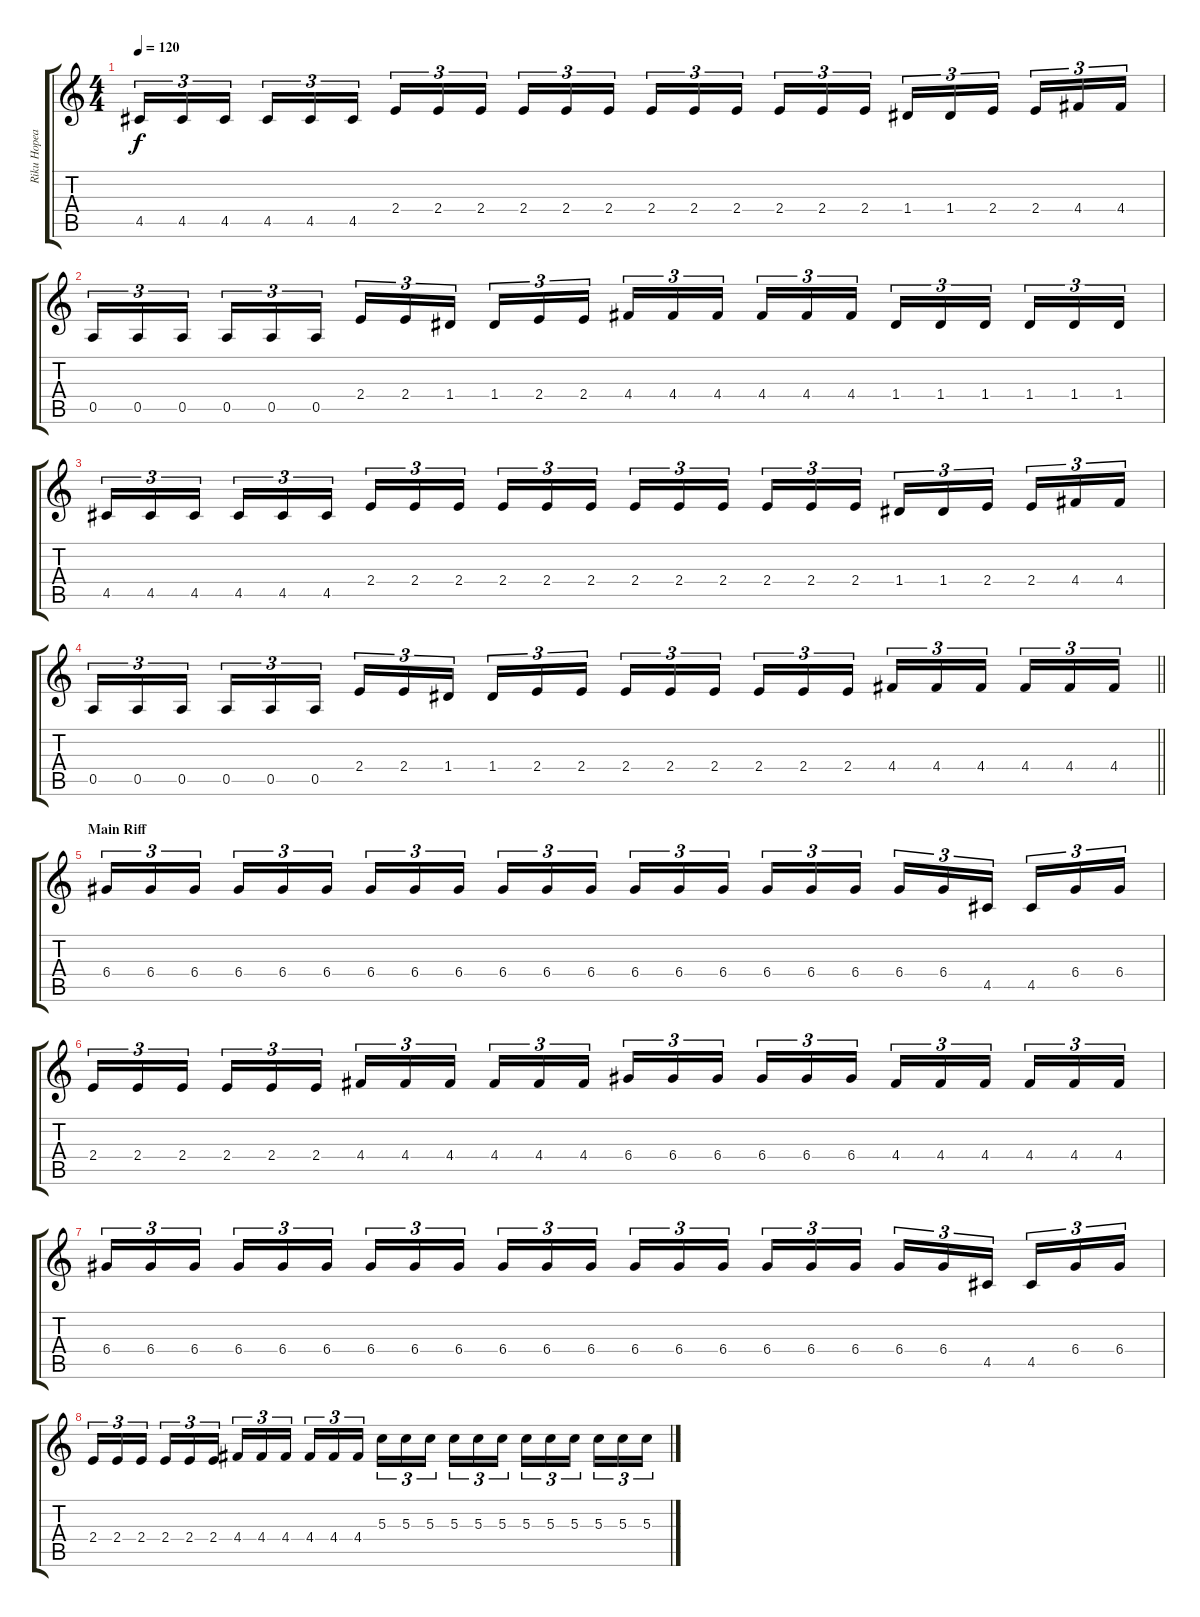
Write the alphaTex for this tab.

\track ("Riku Hopeakoski" "Riku Hopea") {instrument distortionguitar}
\staff {score tabs}
\tuning (E4 B3 G3 D3 A2 E2) {hide}
\ts (4 4)
\tempo 120
\clef g2
\ks c
4.5.16{tu (3 2) dy f} 4.5.16{tu (3 2)} 4.5.16{tu (3 2) beam splitsecondary} 4.5.16{tu (3 2)} 4.5.16{tu (3 2)} 4.5.16{tu (3 2)} 2.4.16{tu (3 2)} 2.4.16{tu (3 2)} 2.4.16{tu (3 2) beam splitsecondary} 2.4.16{tu (3 2)} 2.4.16{tu (3 2)} 2.4.16{tu (3 2)} 2.4.16{tu (3 2)} 2.4.16{tu (3 2)} 2.4.16{tu (3 2) beam splitsecondary} 2.4.16{tu (3 2)} 2.4.16{tu (3 2)} 2.4.16{tu (3 2)} 1.4.16{tu (3 2)} 1.4.16{tu (3 2)} 2.4.16{tu (3 2) beam splitsecondary} 2.4.16{tu (3 2)} 4.4.16{tu (3 2)} 4.4.16{tu (3 2)} |
0.5.16{tu (3 2)} 0.5.16{tu (3 2)} 0.5.16{tu (3 2) beam splitsecondary} 0.5.16{tu (3 2)} 0.5.16{tu (3 2)} 0.5.16{tu (3 2)} 2.4.16{tu (3 2)} 2.4.16{tu (3 2)} 1.4.16{tu (3 2) beam splitsecondary} 1.4.16{tu (3 2)} 2.4.16{tu (3 2)} 2.4.16{tu (3 2)} 4.4.16{tu (3 2)} 4.4.16{tu (3 2)} 4.4.16{tu (3 2) beam splitsecondary} 4.4.16{tu (3 2)} 4.4.16{tu (3 2)} 4.4.16{tu (3 2)} 1.4.16{tu (3 2)} 1.4.16{tu (3 2)} 1.4.16{tu (3 2) beam splitsecondary} 1.4.16{tu (3 2)} 1.4.16{tu (3 2)} 1.4.16{tu (3 2)} |
4.5.16{tu (3 2)} 4.5.16{tu (3 2)} 4.5.16{tu (3 2) beam splitsecondary} 4.5.16{tu (3 2)} 4.5.16{tu (3 2)} 4.5.16{tu (3 2)} 2.4.16{tu (3 2)} 2.4.16{tu (3 2)} 2.4.16{tu (3 2) beam splitsecondary} 2.4.16{tu (3 2)} 2.4.16{tu (3 2)} 2.4.16{tu (3 2)} 2.4.16{tu (3 2)} 2.4.16{tu (3 2)} 2.4.16{tu (3 2) beam splitsecondary} 2.4.16{tu (3 2)} 2.4.16{tu (3 2)} 2.4.16{tu (3 2)} 1.4.16{tu (3 2)} 1.4.16{tu (3 2)} 2.4.16{tu (3 2) beam splitsecondary} 2.4.16{tu (3 2)} 4.4.16{tu (3 2)} 4.4.16{tu (3 2)} |
\barLineRight lightlight
0.5.16{tu (3 2)} 0.5.16{tu (3 2)} 0.5.16{tu (3 2) beam splitsecondary} 0.5.16{tu (3 2)} 0.5.16{tu (3 2)} 0.5.16{tu (3 2)} 2.4.16{tu (3 2)} 2.4.16{tu (3 2)} 1.4.16{tu (3 2) beam splitsecondary} 1.4.16{tu (3 2)} 2.4.16{tu (3 2)} 2.4.16{tu (3 2)} 2.4.16{tu (3 2)} 2.4.16{tu (3 2)} 2.4.16{tu (3 2) beam splitsecondary} 2.4.16{tu (3 2)} 2.4.16{tu (3 2)} 2.4.16{tu (3 2)} 4.4.16{tu (3 2)} 4.4.16{tu (3 2)} 4.4.16{tu (3 2) beam splitsecondary} 4.4.16{tu (3 2)} 4.4.16{tu (3 2)} 4.4.16{tu (3 2)} |
\section ("" "Main Riff")
6.4.16{tu (3 2)} 6.4.16{tu (3 2)} 6.4.16{tu (3 2) beam splitsecondary} 6.4.16{tu (3 2)} 6.4.16{tu (3 2)} 6.4.16{tu (3 2)} 6.4.16{tu (3 2)} 6.4.16{tu (3 2)} 6.4.16{tu (3 2) beam splitsecondary} 6.4.16{tu (3 2)} 6.4.16{tu (3 2)} 6.4.16{tu (3 2)} 6.4.16{tu (3 2)} 6.4.16{tu (3 2)} 6.4.16{tu (3 2) beam splitsecondary} 6.4.16{tu (3 2)} 6.4.16{tu (3 2)} 6.4.16{tu (3 2)} 6.4.16{tu (3 2)} 6.4.16{tu (3 2)} 4.5.16{tu (3 2) beam splitsecondary} 4.5.16{tu (3 2)} 6.4.16{tu (3 2)} 6.4.16{tu (3 2)} |
2.4.16{tu (3 2)} 2.4.16{tu (3 2)} 2.4.16{tu (3 2) beam splitsecondary} 2.4.16{tu (3 2)} 2.4.16{tu (3 2)} 2.4.16{tu (3 2)} 4.4.16{tu (3 2)} 4.4.16{tu (3 2)} 4.4.16{tu (3 2) beam splitsecondary} 4.4.16{tu (3 2)} 4.4.16{tu (3 2)} 4.4.16{tu (3 2)} 6.4.16{tu (3 2)} 6.4.16{tu (3 2)} 6.4.16{tu (3 2) beam splitsecondary} 6.4.16{tu (3 2)} 6.4.16{tu (3 2)} 6.4.16{tu (3 2)} 4.4.16{tu (3 2)} 4.4.16{tu (3 2)} 4.4.16{tu (3 2) beam splitsecondary} 4.4.16{tu (3 2)} 4.4.16{tu (3 2)} 4.4.16{tu (3 2)} |
6.4.16{tu (3 2)} 6.4.16{tu (3 2)} 6.4.16{tu (3 2) beam splitsecondary} 6.4.16{tu (3 2)} 6.4.16{tu (3 2)} 6.4.16{tu (3 2)} 6.4.16{tu (3 2)} 6.4.16{tu (3 2)} 6.4.16{tu (3 2) beam splitsecondary} 6.4.16{tu (3 2)} 6.4.16{tu (3 2)} 6.4.16{tu (3 2)} 6.4.16{tu (3 2)} 6.4.16{tu (3 2)} 6.4.16{tu (3 2) beam splitsecondary} 6.4.16{tu (3 2)} 6.4.16{tu (3 2)} 6.4.16{tu (3 2)} 6.4.16{tu (3 2)} 6.4.16{tu (3 2)} 4.5.16{tu (3 2) beam splitsecondary} 4.5.16{tu (3 2)} 6.4.16{tu (3 2)} 6.4.16{tu (3 2)} |
2.4.16{tu (3 2)} 2.4.16{tu (3 2)} 2.4.16{tu (3 2) beam splitsecondary} 2.4.16{tu (3 2)} 2.4.16{tu (3 2)} 2.4.16{tu (3 2)} 4.4.16{tu (3 2)} 4.4.16{tu (3 2)} 4.4.16{tu (3 2) beam splitsecondary} 4.4.16{tu (3 2)} 4.4.16{tu (3 2)} 4.4.16{tu (3 2)} 5.3.16{tu (3 2)} 5.3.16{tu (3 2)} 5.3.16{tu (3 2) beam splitsecondary} 5.3.16{tu (3 2)} 5.3.16{tu (3 2)} 5.3.16{tu (3 2)} 5.3.16{tu (3 2)} 5.3.16{tu (3 2)} 5.3.16{tu (3 2) beam splitsecondary} 5.3.16{tu (3 2)} 5.3.16{tu (3 2)} 5.3.16{tu (3 2)}
